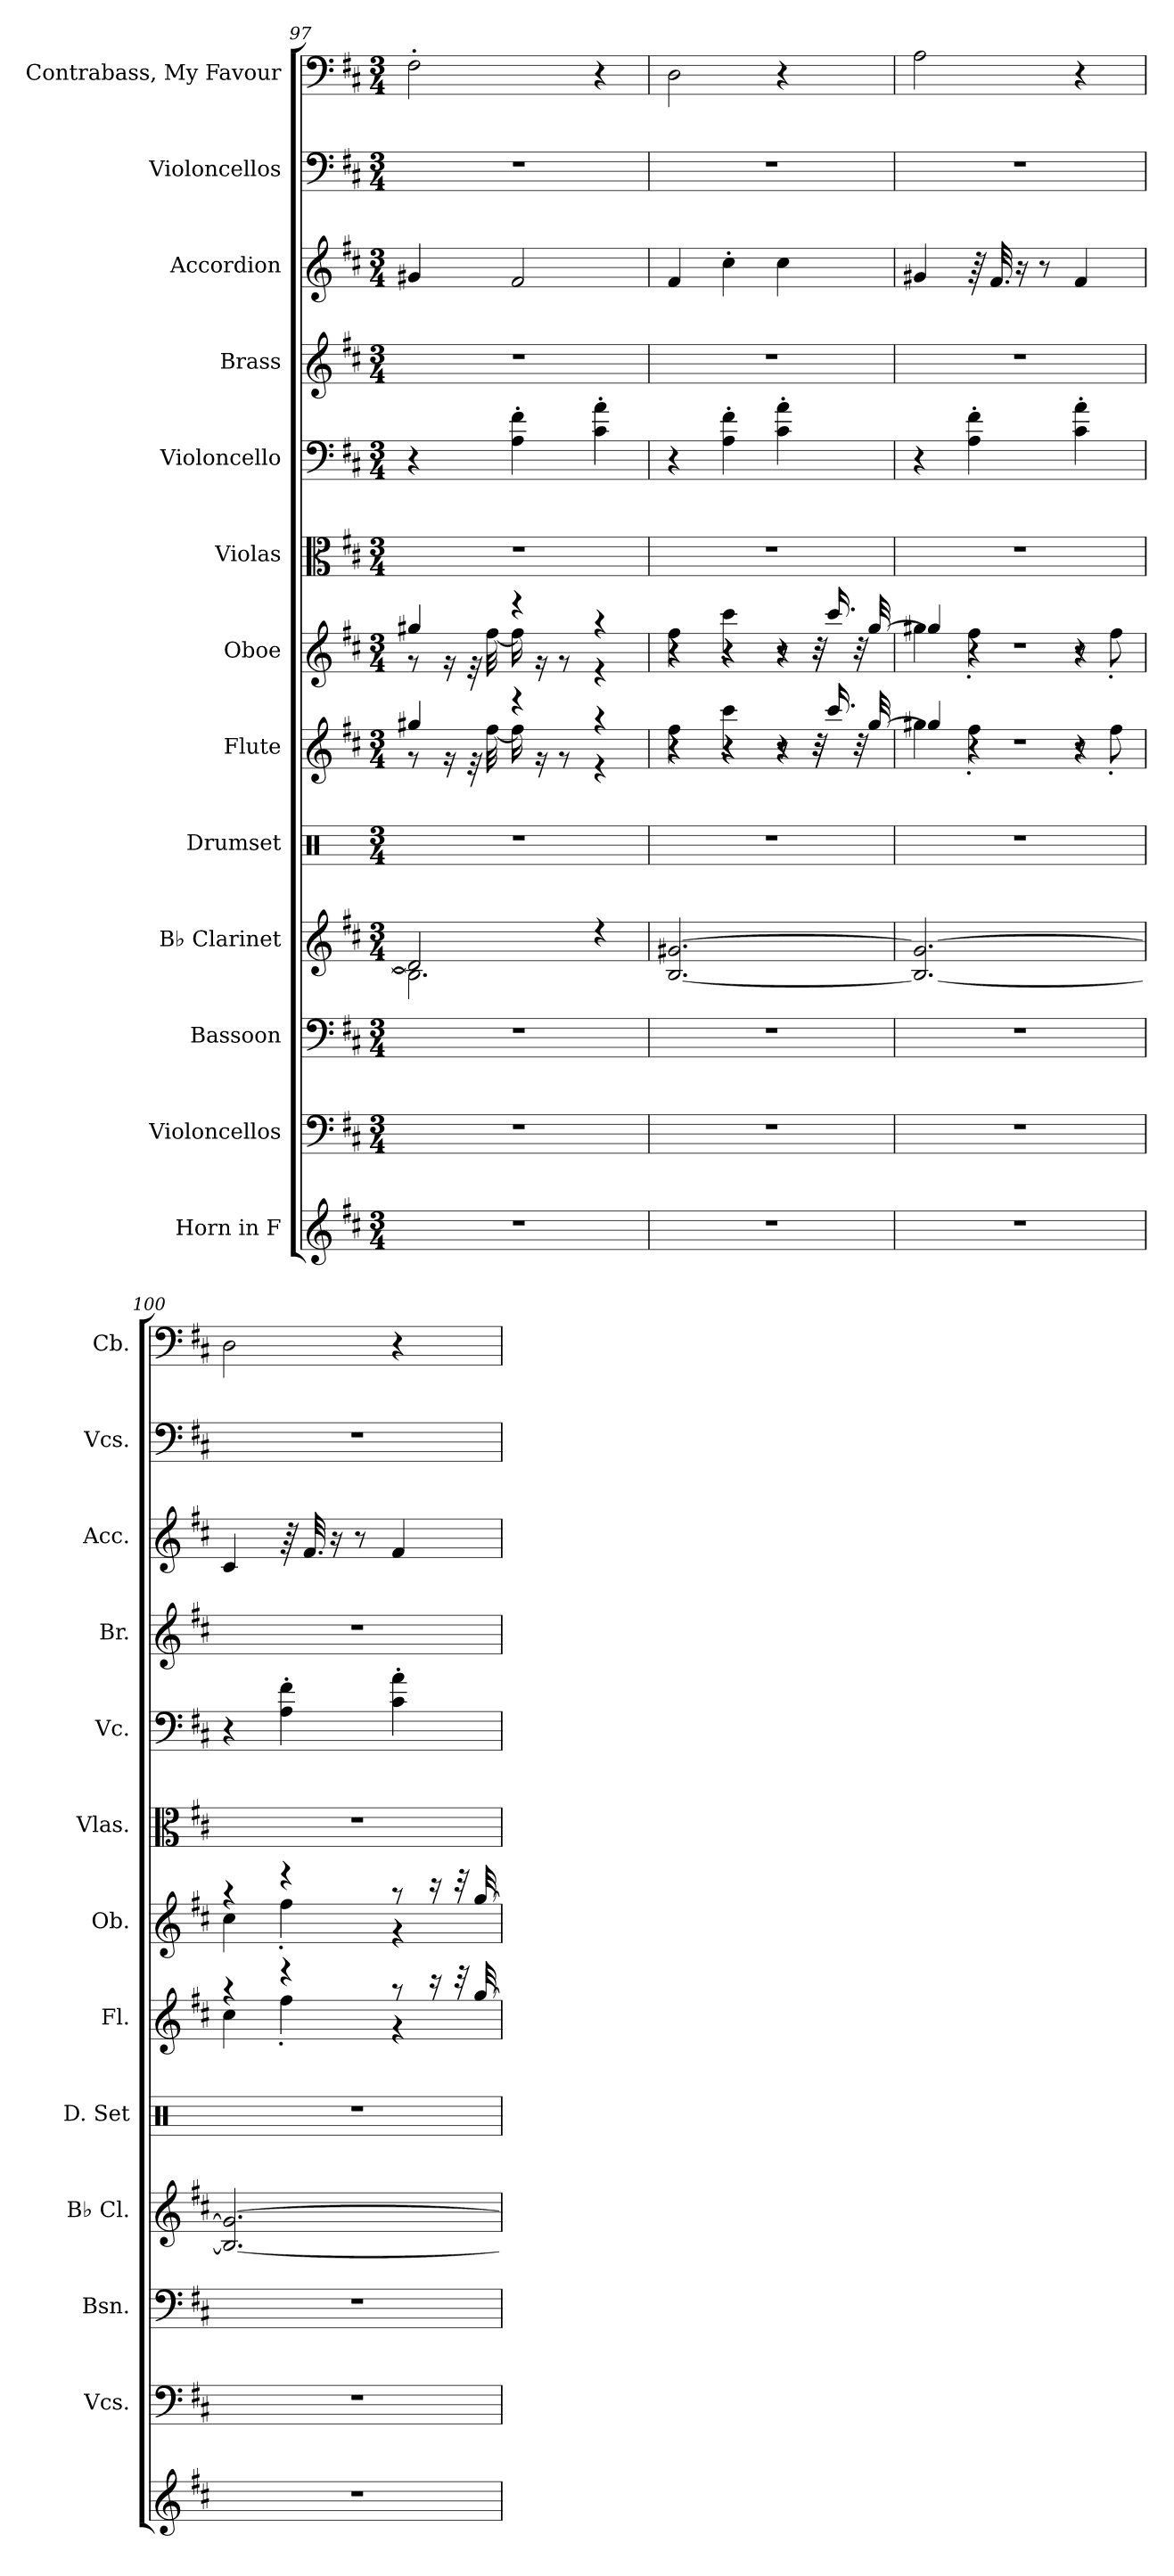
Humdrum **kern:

**kern	**kern	**kern	**kern	**kern	**kern	**kern	**kern	**kern	**kern	**kern	**kern	**kern
*part13	*part12	*part11	*part10	*part9	*part8	*part7	*part6	*part5	*part4	*part3	*part2	*part1
*staff13	*staff12	*staff11	*staff10	*staff9	*staff8	*staff7	*staff6	*staff5	*staff4	*staff3	*staff2	*staff1
*I"Horn in F	*I"Violoncellos	*I"Bassoon	*I"B♭ Clarinet	*I"Drumset	*I"Flute	*I"Oboe	*I"Violas	*I"Violoncello	*I"Brass	*I"Accordion	*I"Violoncellos	*I"Contrabass, My Favour
*	*I'Vcs.	*I'Bsn.	*I'B♭ Cl.	*I'D. Set	*I'Fl.	*I'Ob.	*I'Vlas.	*I'Vc.	*I'Br.	*I'Acc.	*I'Vcs.	*I'Cb.
*clefG2	*clefF4	*clefF4	*clefG2	*clefX	*clefG2	*clefG2	*clefC3	*clefF4	*clefG2	*clefG2	*clefF4	*clefF4
*ITrd4c7	*	*	*ITrd1c2	*	*	*	*	*	*	*	*	*ITrd7c12
*k[f#]	*k[f#c#]	*k[f#c#]	*k[]	*k[]	*k[f#c#]	*k[f#c#]	*k[f#c#]	*k[f#c#]	*k[f#c#]	*k[f#c#]	*k[f#c#]	*k[f#c#]
*M3/4	*M3/4	*M3/4	*M3/4	*M3/4	*M3/4	*M3/4	*M3/4	*M3/4	*M3/4	*M3/4	*M3/4	*M3/4
=97	=97	=97	=97	=97	=97	=97	=97	=97	=97	=97	=97	=97
*	*	*	*^	*	*^	*^	*	*	*	*	*	*
2.r	2.r	2.r	2c#/]	2.A\]	2.r	4gg#X/	8r	4gg#X/	8r	2.r	4r	2.r	4g#X/	2.r	2FF#'\
.	.	.	.	.	.	.	16r	.	16r	.	.	.	.	.	.
.	.	.	.	.	.	.	32r	.	32r	.	.	.	.	.	.
.	.	.	.	.	.	.	[32ff#\	.	[32ff#\	.	.	.	.	.	.
.	.	.	.	.	.	4r	16ff#\]	4r	16ff#\]	.	4A\' 4f#\'	.	2f#/	.	.
.	.	.	.	.	.	.	16r	.	16r	.	.	.	.	.	.
.	.	.	.	.	.	.	8r	.	8r	.	.	.	.	.	.
.	.	.	4r	.	.	4r	4r	4r	4r	.	4c#\' 4a\'	.	.	.	4r
*	*	*	*v	*v	*	*	*	*	*	*	*	*	*	*	*
!!LO:PB:g=z
=98	=98	=98	=98	=98	=98	=98	=98	=98	=98	=98	=98	=98	=98	=98
*	*	*	*	*	*	*^	*	*^	*	*	*	*	*	*
2.r	2.r	2.r	[2.A/ [2.f#X/	2.r	4r	4ff#\	4r	4r	4ff#\	4r	2.r	4r	2.r	4f#/	2.r	2DD\
.	.	.	.	.	4r	4ccc#'\	4r	4r	4ccc#'\	4r	.	4A\' 4f#\'	.	4cc#'\	.	.
.	.	.	.	.	8r	4r	8r	8r	4r	8r	.	4c#\' 4a\'	.	4cc#\	.	4r
.	.	.	.	.	32r	.	16r	32r	.	16r	.	.	.	.	.	.
.	.	.	.	.	16.ccc#/	.	.	16.ccc#/	.	.	.	.	.	.	.	.
.	.	.	.	.	.	.	32r	.	.	32r	.	.	.	.	.	.
.	.	.	.	.	.	.	[32gg/	.	.	[32gg/	.	.	.	.	.	.
=99	=99	=99	=99	=99	=99	=99	=99	=99	=99	=99	=99	=99	=99	=99	=99	=99
2.r	2.r	2.r	2.A/_ 2.f#/_	2.r	2.r	4gg#X\	4gg/]	2.r	4gg#X\	4gg/]	2.r	4r	2.r	4g#X/	2.r	2AA\
.	.	.	.	.	.	4ff#'\	4r	.	4ff#'\	4r	.	4A\' 4f#\'	.	64r	.	.
.	.	.	.	.	.	.	.	.	.	.	.	.	.	32.f#/	.	.
.	.	.	.	.	.	.	.	.	.	.	.	.	.	16r	.	.
.	.	.	.	.	.	.	.	.	.	.	.	.	.	8r	.	.
.	.	.	.	.	.	8r	4r	.	8r	4r	.	4c#\' 4a\'	.	4f#/	.	4r
.	.	.	.	.	.	8ff#'\	.	.	8ff#'\	.	.	.	.	.	.	.
*	*	*	*	*	*	*v	*v	*	*	*	*	*	*	*	*	*
*	*	*	*	*	*	*	*	*v	*v	*	*	*	*	*	*
=100	=100	=100	=100	=100	=100	=100	=100	=100	=100	=100	=100	=100	=100	=100
2.r	2.r	2.r	2.A/_ 2.f#/_	2.r	4r	4cc#\	4r	4cc#\	2.r	4r	2.r	4c#/	2.r	2DD\
.	.	.	.	.	4r	4ff#'\	4r	4ff#'\	.	4A\' 4f#\'	.	64r	.	.
.	.	.	.	.	.	.	.	.	.	.	.	32.f#/	.	.
.	.	.	.	.	.	.	.	.	.	.	.	16r	.	.
.	.	.	.	.	.	.	.	.	.	.	.	8r	.	.
.	.	.	.	.	8r	4r	8r	4r	.	4c#\' 4a\'	.	4f#/	.	4r
.	.	.	.	.	16r	.	16r	.	.	.	.	.	.	.
.	.	.	.	.	32r	.	32r	.	.	.	.	.	.	.
.	.	.	.	.	[32gg/	.	[32gg/	.	.	.	.	.	.	.
*	*	*	*	*	*v	*v	*	*	*	*	*	*	*	*
*	*	*	*	*	*	*v	*v	*	*	*	*	*	*
=	=	=	=	=	=	=	=	=	=	=	=	=
*-	*-	*-	*-	*-	*-	*-	*-	*-	*-	*-	*-	*-
